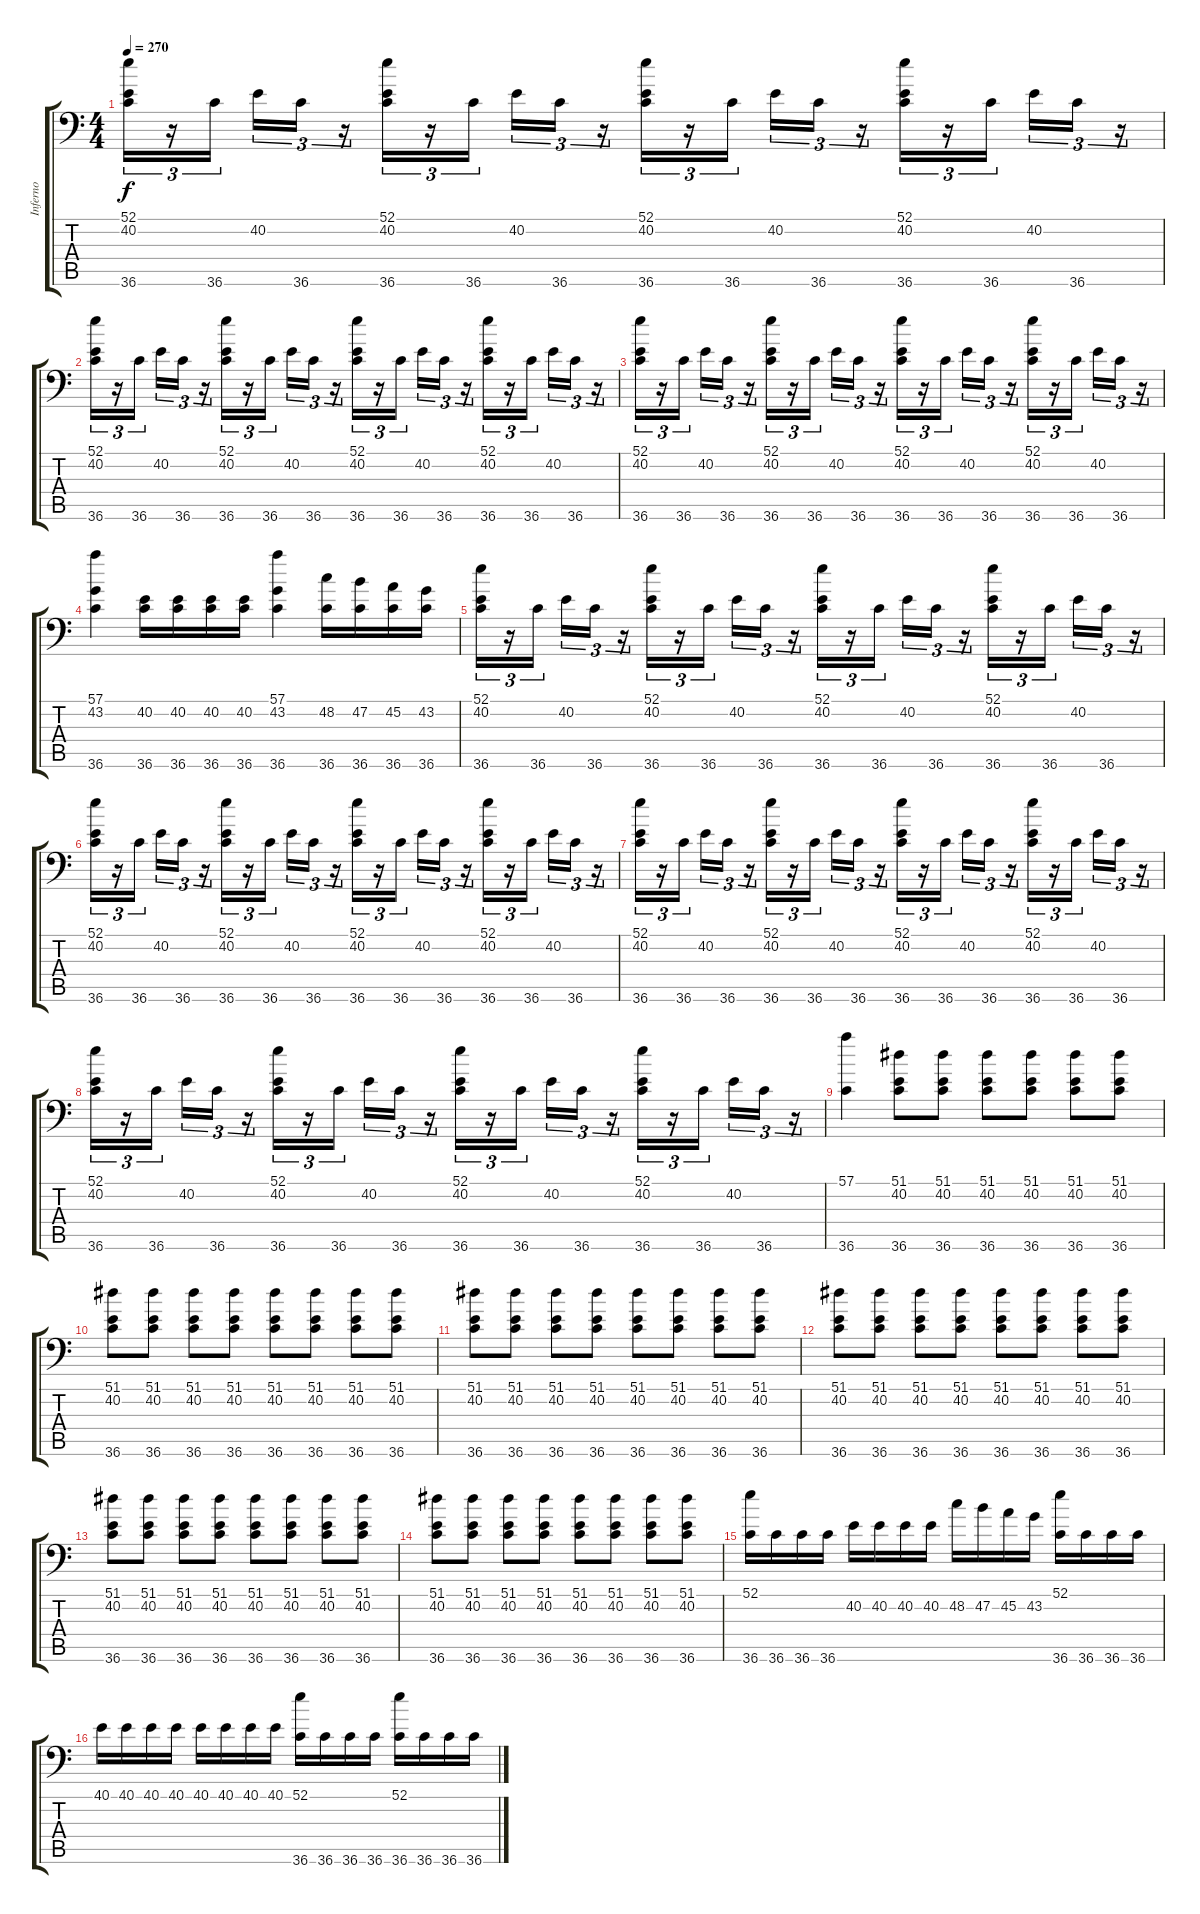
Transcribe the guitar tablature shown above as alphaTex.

\track ("Inferno" "Inferno") {instrument acousticgrandpiano}
\staff {score tabs}
\tuning (C-1 C-1 C-1 C-1 C-1 C-1) {hide}
\ts (4 4)
\tempo 270
\clef f4
\ks c
(52.1 40.2 36.6).16{tu (3 2) dy f} r.16{tu (3 2)} 36.6.16{tu (3 2)} 40.2.16{tu (3 2)} 36.6.16{tu (3 2)} r.16{tu (3 2)} (52.1 40.2 36.6).16{tu (3 2)} r.16{tu (3 2)} 36.6.16{tu (3 2)} 40.2.16{tu (3 2)} 36.6.16{tu (3 2)} r.16{tu (3 2)} (52.1 40.2 36.6).16{tu (3 2)} r.16{tu (3 2)} 36.6.16{tu (3 2)} 40.2.16{tu (3 2)} 36.6.16{tu (3 2)} r.16{tu (3 2)} (52.1 40.2 36.6).16{tu (3 2)} r.16{tu (3 2)} 36.6.16{tu (3 2)} 40.2.16{tu (3 2)} 36.6.16{tu (3 2)} r.16{tu (3 2)} |
(52.1 40.2 36.6).16{tu (3 2)} r.16{tu (3 2)} 36.6.16{tu (3 2)} 40.2.16{tu (3 2)} 36.6.16{tu (3 2)} r.16{tu (3 2)} (52.1 40.2 36.6).16{tu (3 2)} r.16{tu (3 2)} 36.6.16{tu (3 2)} 40.2.16{tu (3 2)} 36.6.16{tu (3 2)} r.16{tu (3 2)} (52.1 40.2 36.6).16{tu (3 2)} r.16{tu (3 2)} 36.6.16{tu (3 2)} 40.2.16{tu (3 2)} 36.6.16{tu (3 2)} r.16{tu (3 2)} (52.1 40.2 36.6).16{tu (3 2)} r.16{tu (3 2)} 36.6.16{tu (3 2)} 40.2.16{tu (3 2)} 36.6.16{tu (3 2)} r.16{tu (3 2)} |
(52.1 40.2 36.6).16{tu (3 2)} r.16{tu (3 2)} 36.6.16{tu (3 2)} 40.2.16{tu (3 2)} 36.6.16{tu (3 2)} r.16{tu (3 2)} (52.1 40.2 36.6).16{tu (3 2)} r.16{tu (3 2)} 36.6.16{tu (3 2)} 40.2.16{tu (3 2)} 36.6.16{tu (3 2)} r.16{tu (3 2)} (52.1 40.2 36.6).16{tu (3 2)} r.16{tu (3 2)} 36.6.16{tu (3 2)} 40.2.16{tu (3 2)} 36.6.16{tu (3 2)} r.16{tu (3 2)} (52.1 40.2 36.6).16{tu (3 2)} r.16{tu (3 2)} 36.6.16{tu (3 2)} 40.2.16{tu (3 2)} 36.6.16{tu (3 2)} r.16{tu (3 2)} |
(57.1 43.2 36.6).4 (40.2 36.6).16 (40.2 36.6).16 (40.2 36.6).16 (40.2 36.6).16 (57.1 43.2 36.6).4 (48.2 36.6).16 (47.2 36.6).16 (45.2 36.6).16 (43.2 36.6).16 |
(52.1 40.2 36.6).16{tu (3 2)} r.16{tu (3 2)} 36.6.16{tu (3 2)} 40.2.16{tu (3 2)} 36.6.16{tu (3 2)} r.16{tu (3 2)} (52.1 40.2 36.6).16{tu (3 2)} r.16{tu (3 2)} 36.6.16{tu (3 2)} 40.2.16{tu (3 2)} 36.6.16{tu (3 2)} r.16{tu (3 2)} (52.1 40.2 36.6).16{tu (3 2)} r.16{tu (3 2)} 36.6.16{tu (3 2)} 40.2.16{tu (3 2)} 36.6.16{tu (3 2)} r.16{tu (3 2)} (52.1 40.2 36.6).16{tu (3 2)} r.16{tu (3 2)} 36.6.16{tu (3 2)} 40.2.16{tu (3 2)} 36.6.16{tu (3 2)} r.16{tu (3 2)} |
(52.1 40.2 36.6).16{tu (3 2)} r.16{tu (3 2)} 36.6.16{tu (3 2)} 40.2.16{tu (3 2)} 36.6.16{tu (3 2)} r.16{tu (3 2)} (52.1 40.2 36.6).16{tu (3 2)} r.16{tu (3 2)} 36.6.16{tu (3 2)} 40.2.16{tu (3 2)} 36.6.16{tu (3 2)} r.16{tu (3 2)} (52.1 40.2 36.6).16{tu (3 2)} r.16{tu (3 2)} 36.6.16{tu (3 2)} 40.2.16{tu (3 2)} 36.6.16{tu (3 2)} r.16{tu (3 2)} (52.1 40.2 36.6).16{tu (3 2)} r.16{tu (3 2)} 36.6.16{tu (3 2)} 40.2.16{tu (3 2)} 36.6.16{tu (3 2)} r.16{tu (3 2)} |
(52.1 40.2 36.6).16{tu (3 2)} r.16{tu (3 2)} 36.6.16{tu (3 2)} 40.2.16{tu (3 2)} 36.6.16{tu (3 2)} r.16{tu (3 2)} (52.1 40.2 36.6).16{tu (3 2)} r.16{tu (3 2)} 36.6.16{tu (3 2)} 40.2.16{tu (3 2)} 36.6.16{tu (3 2)} r.16{tu (3 2)} (52.1 40.2 36.6).16{tu (3 2)} r.16{tu (3 2)} 36.6.16{tu (3 2)} 40.2.16{tu (3 2)} 36.6.16{tu (3 2)} r.16{tu (3 2)} (52.1 40.2 36.6).16{tu (3 2)} r.16{tu (3 2)} 36.6.16{tu (3 2)} 40.2.16{tu (3 2)} 36.6.16{tu (3 2)} r.16{tu (3 2)} |
(52.1 40.2 36.6).16{tu (3 2)} r.16{tu (3 2)} 36.6.16{tu (3 2)} 40.2.16{tu (3 2)} 36.6.16{tu (3 2)} r.16{tu (3 2)} (52.1 40.2 36.6).16{tu (3 2)} r.16{tu (3 2)} 36.6.16{tu (3 2)} 40.2.16{tu (3 2)} 36.6.16{tu (3 2)} r.16{tu (3 2)} (52.1 40.2 36.6).16{tu (3 2)} r.16{tu (3 2)} 36.6.16{tu (3 2)} 40.2.16{tu (3 2)} 36.6.16{tu (3 2)} r.16{tu (3 2)} (52.1 40.2 36.6).16{tu (3 2)} r.16{tu (3 2)} 36.6.16{tu (3 2)} 40.2.16{tu (3 2)} 36.6.16{tu (3 2)} r.16{tu (3 2)} |
(57.1 36.6).4 (51.1 40.2 36.6).8 (51.1 40.2 36.6).8 (51.1 40.2 36.6).8 (51.1 40.2 36.6).8 (51.1 40.2 36.6).8 (51.1 40.2 36.6).8 |
(51.1 40.2 36.6).8 (51.1 40.2 36.6).8 (51.1 40.2 36.6).8 (51.1 40.2 36.6).8 (51.1 40.2 36.6).8 (51.1 40.2 36.6).8 (51.1 40.2 36.6).8 (51.1 40.2 36.6).8 |
(51.1 40.2 36.6).8 (51.1 40.2 36.6).8 (51.1 40.2 36.6).8 (51.1 40.2 36.6).8 (51.1 40.2 36.6).8 (51.1 40.2 36.6).8 (51.1 40.2 36.6).8 (51.1 40.2 36.6).8 |
(51.1 40.2 36.6).8 (51.1 40.2 36.6).8 (51.1 40.2 36.6).8 (51.1 40.2 36.6).8 (51.1 40.2 36.6).8 (51.1 40.2 36.6).8 (51.1 40.2 36.6).8 (51.1 40.2 36.6).8 |
(51.1 40.2 36.6).8 (51.1 40.2 36.6).8 (51.1 40.2 36.6).8 (51.1 40.2 36.6).8 (51.1 40.2 36.6).8 (51.1 40.2 36.6).8 (51.1 40.2 36.6).8 (51.1 40.2 36.6).8 |
(51.1 40.2 36.6).8 (51.1 40.2 36.6).8 (51.1 40.2 36.6).8 (51.1 40.2 36.6).8 (51.1 40.2 36.6).8 (51.1 40.2 36.6).8 (51.1 40.2 36.6).8 (51.1 40.2 36.6).8 |
(52.1 36.6).16 36.6.16 36.6.16 36.6.16 40.2.16 40.2.16 40.2.16 40.2.16 48.2.16 47.2.16 45.2.16 43.2.16 (52.1 36.6).16 36.6.16 36.6.16 36.6.16 |
40.1.16 40.1.16 40.1.16 40.1.16 40.1.16 40.1.16 40.1.16 40.1.16 (52.1 36.6).16 36.6.16 36.6.16 36.6.16 (52.1 36.6).16 36.6.16 36.6.16 36.6.16
